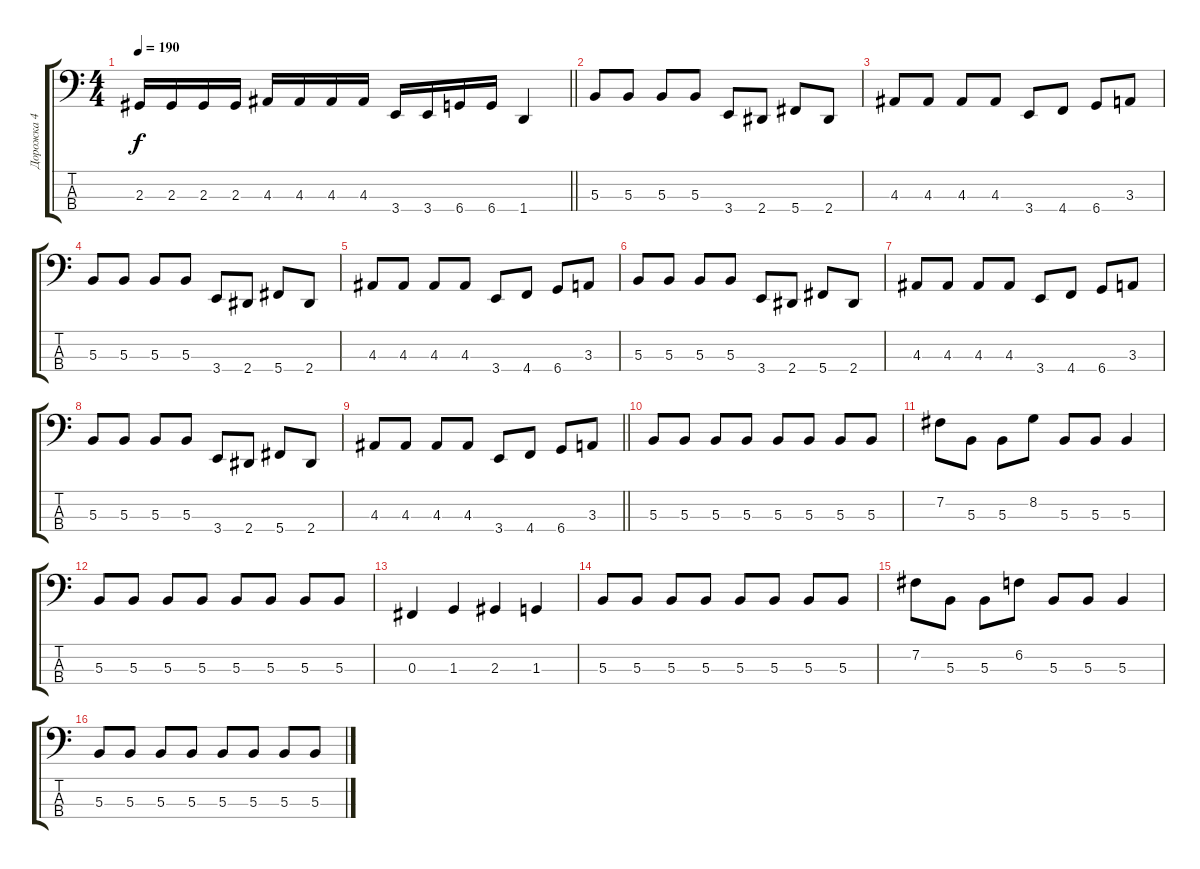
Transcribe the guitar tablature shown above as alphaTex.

\track ("Дорожка 4" "Дорожка 4") {instrument electricbassfinger}
\staff {score tabs}
\tuning (E2 B1 Gb1 Db1) {hide}
\ts (4 4)
\tempo 190
\clef f4
\barLineRight lightlight
\ks c
2.3.16{dy f} 2.3.16 2.3.16 2.3.16 4.3.16 4.3.16 4.3.16 4.3.16 3.4.16 3.4.16 6.4.16 6.4.16 1.4.4 |
5.3.8 5.3.8 5.3.8 5.3.8 3.4.8 2.4.8 5.4.8 2.4.8 |
4.3.8 4.3.8 4.3.8 4.3.8 3.4.8 4.4.8 6.4.8 3.3.8 |
5.3.8 5.3.8 5.3.8 5.3.8 3.4.8 2.4.8 5.4.8 2.4.8 |
4.3.8 4.3.8 4.3.8 4.3.8 3.4.8 4.4.8 6.4.8 3.3.8 |
5.3.8 5.3.8 5.3.8 5.3.8 3.4.8 2.4.8 5.4.8 2.4.8 |
4.3.8 4.3.8 4.3.8 4.3.8 3.4.8 4.4.8 6.4.8 3.3.8 |
5.3.8 5.3.8 5.3.8 5.3.8 3.4.8 2.4.8 5.4.8 2.4.8 |
\barLineRight lightlight
4.3.8 4.3.8 4.3.8 4.3.8 3.4.8 4.4.8 6.4.8 3.3.8 |
5.3.8 5.3.8 5.3.8 5.3.8 5.3.8 5.3.8 5.3.8 5.3.8 |
7.2.8 5.3.8 5.3.8 8.2.8 5.3.8 5.3.8 5.3.4 |
5.3.8 5.3.8 5.3.8 5.3.8 5.3.8 5.3.8 5.3.8 5.3.8 |
0.3.4 1.3.4 2.3.4 1.3.4 |
5.3.8 5.3.8 5.3.8 5.3.8 5.3.8 5.3.8 5.3.8 5.3.8 |
7.2.8 5.3.8 5.3.8 6.2.8 5.3.8 5.3.8 5.3.4 |
5.3.8 5.3.8 5.3.8 5.3.8 5.3.8 5.3.8 5.3.8 5.3.8
